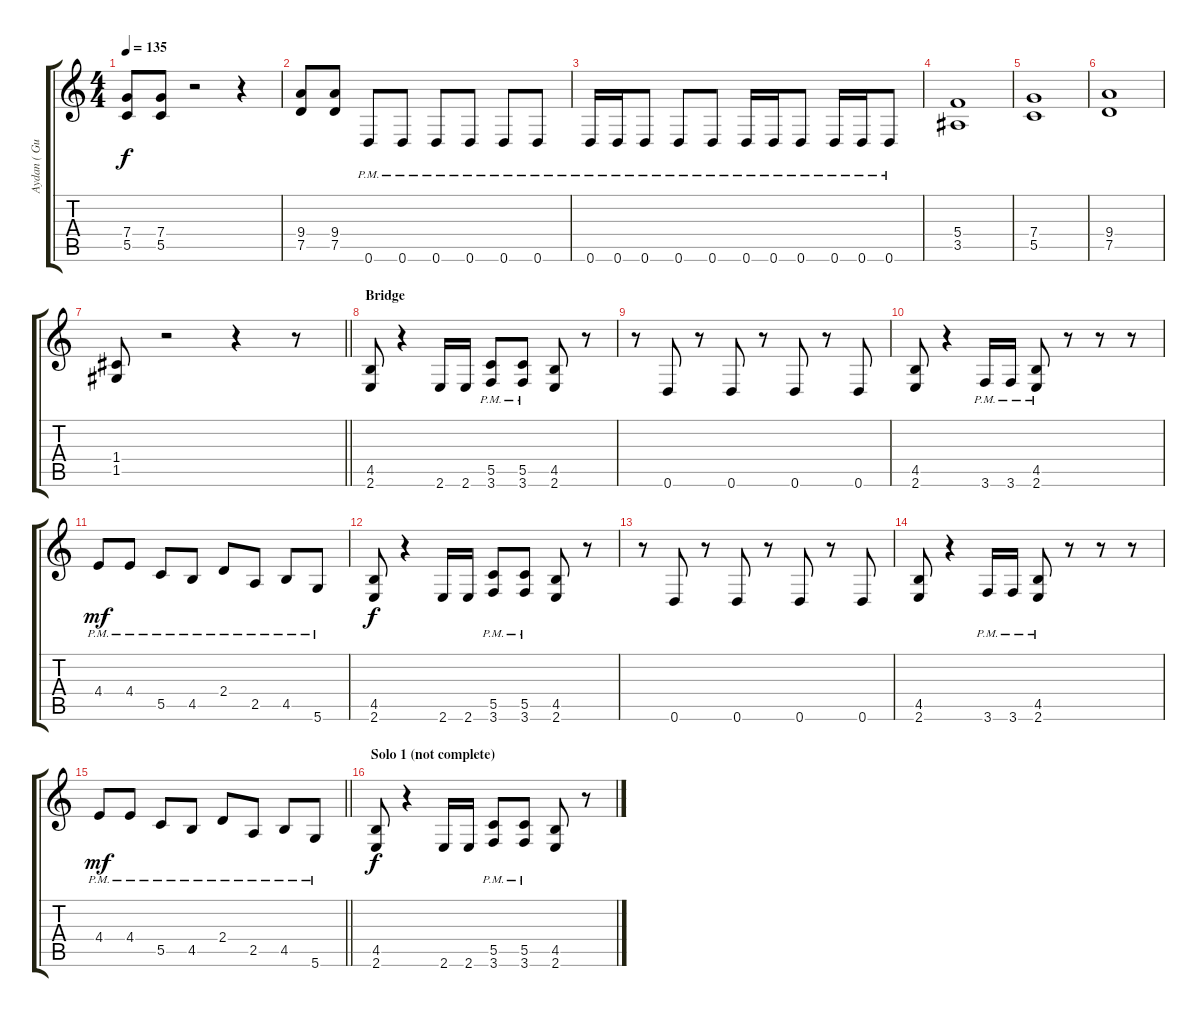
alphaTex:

\track ("Aydan ( Guitar 1 )" "Aydan ( Gu") {instrument distortionguitar}
\staff {score tabs}
\tuning (D4 A3 F3 C3 G2 D2) {hide}
\ts (4 4)
\tempo 135
\clef g2
\ks c
(7.4 5.5).8{dy f} (7.4 5.5).8 r.2 r.4 |
(9.4 7.5).8 (9.4 7.5).8 0.6{pm}.8 0.6{pm}.8 0.6{pm}.8 0.6{pm}.8 0.6{pm}.8 0.6{pm}.8 |
0.6{pm}.16 0.6{pm}.16 0.6{pm}.8 0.6{pm}.8 0.6{pm}.8 0.6{pm}.16 0.6{pm}.16 0.6{pm}.8 0.6{pm}.16 0.6{pm}.16 0.6{pm}.8 |
(5.4 3.5).1 |
(7.4 5.5).1 |
(9.4 7.5).1 |
\barLineRight lightlight
(1.4 1.5).8 r.2 r.4 r.8 |
\section ("" "Bridge")
(4.5 2.6).8 r.4 2.6.16 2.6.16 (5.5{pm} 3.6{pm}).8 (5.5{pm} 3.6{pm}).8 (4.5 2.6).8 r.8 |
r.8 0.6.8 r.8 0.6.8 r.8 0.6.8 r.8 0.6.8 |
(4.5 2.6).8 r.4 3.6{pm}.16 3.6{pm}.16 (4.5{pm} 2.6{pm}).8 r.8 r.8 r.8 |
4.4{pm}.8{dy mf} 4.4{pm}.8 5.5{pm}.8 4.5{pm}.8 2.4{pm}.8 2.5{pm}.8 4.5{pm}.8 5.6{pm}.8 |
(4.5 2.6).8{dy f} r.4 2.6.16 2.6.16 (5.5{pm} 3.6{pm}).8 (5.5{pm} 3.6{pm}).8 (4.5 2.6).8 r.8 |
r.8 0.6.8 r.8 0.6.8 r.8 0.6.8 r.8 0.6.8 |
(4.5 2.6).8 r.4 3.6{pm}.16 3.6{pm}.16 (4.5{pm} 2.6{pm}).8 r.8 r.8 r.8 |
\barLineRight lightlight
4.4{pm}.8{dy mf} 4.4{pm}.8 5.5{pm}.8 4.5{pm}.8 2.4{pm}.8 2.5{pm}.8 4.5{pm}.8 5.6{pm}.8 |
\section ("" "Solo 1 (not complete)")
(4.5 2.6).8{dy f} r.4 2.6.16 2.6.16 (5.5{pm} 3.6{pm}).8 (5.5{pm} 3.6{pm}).8 (4.5 2.6).8 r.8
